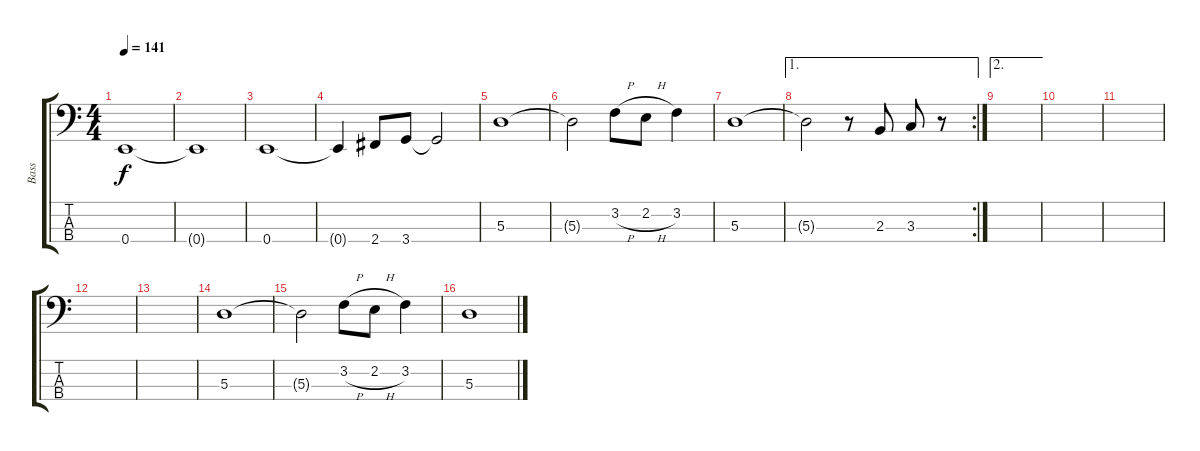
\track ("Bass" "Bass") {instrument electricbassfinger}
\staff {score tabs}
\tuning (G2 D2 A1 E1) {hide}
\ts (4 4)
\tempo 141
\clef f4
\ks c
0.4.1{dy f} |
0.4{t}.1 |
0.4.1 |
0.4{t}.4 2.4.8 3.4.8 3.4{t}.2 |
5.3.1 |
5.3{t}.2 3.2{h}.8 2.2{h}.8 3.2.4 |
5.3.1 |
\ae 1
\rc 2
5.3{t}.2 r.8 2.3.8 3.3.8 r.8 |
\ae 2
|
|
|
|
|
5.3.1 |
5.3{t}.2 3.2{h}.8 2.2{h}.8 3.2.4 |
5.3.1
